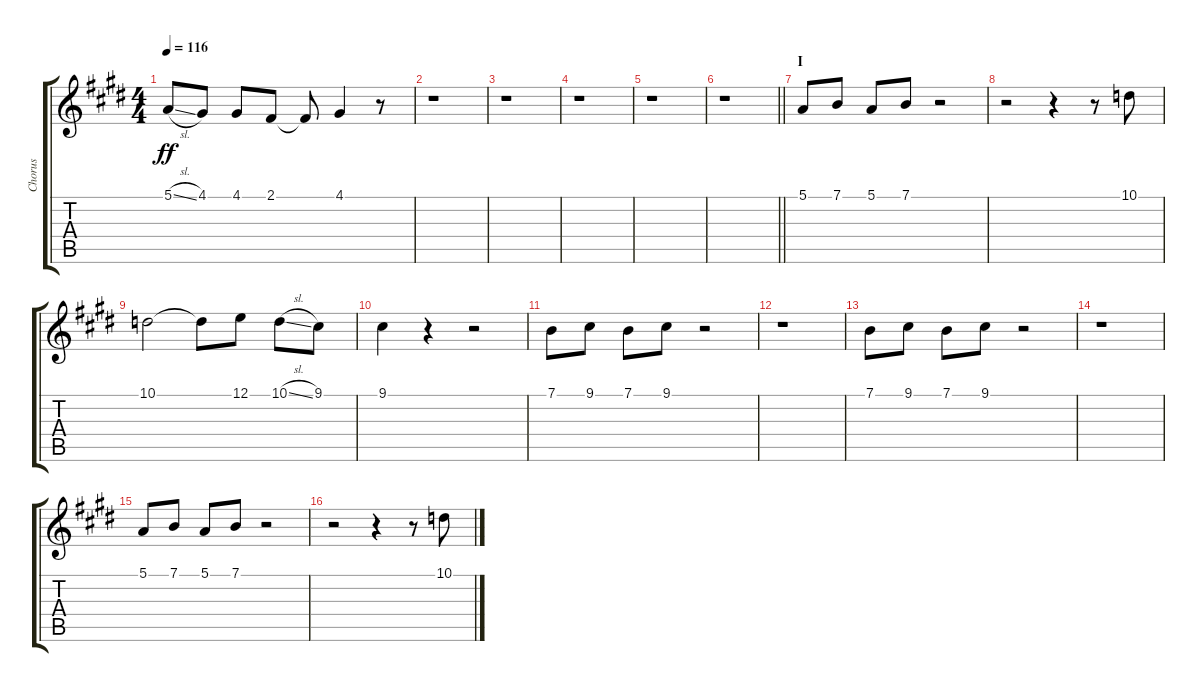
\track ("Chorus" "Chorus") {instrument voiceoohs}
\staff {score tabs}
\tuning (E4 B3 G3 D3 A2 E2) {hide}
\ts (4 4)
\tempo 116
\clef g2
\ks e
5.1{sl}.8{dy ff} 4.1.8 4.1.8 2.1.8 2.1{t}.8 4.1.4 r.8 |
r.1 |
r.1 |
r.1 |
r.1 |
\barLineRight lightlight
r.1 |
\section ("" "I")
5.1.8 7.1.8 5.1.8 7.1.8 r.2 |
r.2 r.4 r.8 10.1.8 |
10.1.2 10.1{t}.8 12.1.8 10.1{sl}.8 9.1.8 |
9.1.4 r.4 r.2 |
7.1.8 9.1.8 7.1.8 9.1.8 r.2 |
r.1 |
7.1.8 9.1.8 7.1.8 9.1.8 r.2 |
r.1 |
5.1.8 7.1.8 5.1.8 7.1.8 r.2 |
r.2 r.4 r.8 10.1.8
